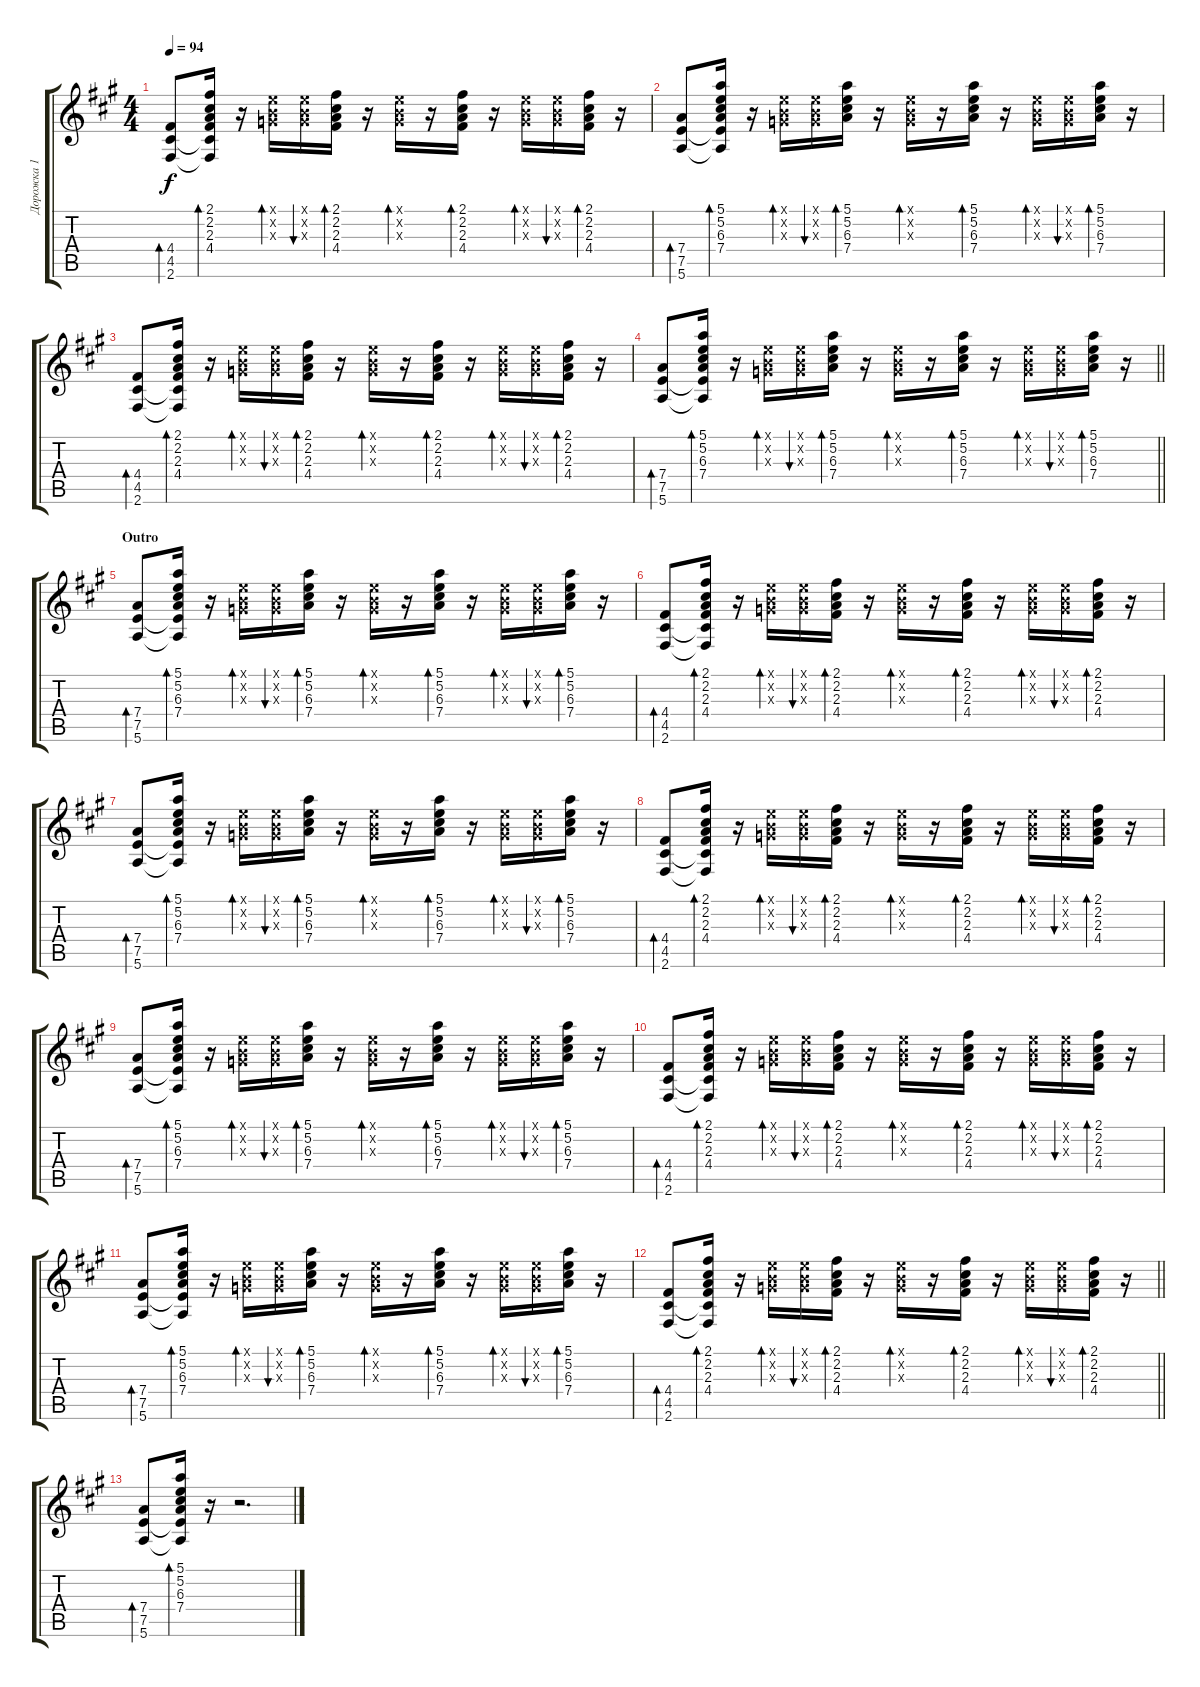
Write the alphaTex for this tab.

\track ("Дорожка 1" "Дорожка 1") {instrument acousticguitarsteel}
\staff {score tabs}
\tuning (E4 B3 G3 D3 A2 E2) {hide}
\ts (4 4)
\tempo 94
\clef g2
\ks a
(4.4 4.5 2.6).8{bd 60 dy f} (2.1 2.2 2.3 4.4 4.5{t} 2.6{t}).16{bd 60} r.16 (0.1{x} 0.2{x} 0.3{x}).16{bd 60} (0.1{x} 0.2{x} 0.3{x}).16{bu 60} (2.1 2.2 2.3 4.4).16{bd 60} r.16 (0.1{x} 0.2{x} 0.3{x}).16{bd 60} r.16 (2.1 2.2 2.3 4.4).16{bd 60} r.16 (0.1{x} 0.2{x} 0.3{x}).16{bd 60} (0.1{x} 0.2{x} 0.3{x}).16{bu 60} (2.1 2.2 2.3 4.4).16{bd 60} r.16 |
(7.4 7.5 5.6).8{bd 60} (5.1 5.2 6.3 7.4 7.5{t} 5.6{t}).16{bd 60} r.16 (0.1{x} 0.2{x} 0.3{x}).16{bd 60} (0.1{x} 0.2{x} 0.3{x}).16{bu 60} (5.1 5.2 6.3 7.4).16{bd 60} r.16 (0.1{x} 0.2{x} 0.3{x}).16{bd 60} r.16 (5.1 5.2 6.3 7.4).16{bd 60} r.16 (0.1{x} 0.2{x} 0.3{x}).16{bd 60} (0.1{x} 0.2{x} 0.3{x}).16{bu 60} (5.1 5.2 6.3 7.4).16{bd 60} r.16 |
(4.4 4.5 2.6).8{bd 60} (2.1 2.2 2.3 4.4 4.5{t} 2.6{t}).16{bd 60} r.16 (0.1{x} 0.2{x} 0.3{x}).16{bd 60} (0.1{x} 0.2{x} 0.3{x}).16{bu 60} (2.1 2.2 2.3 4.4).16{bd 60} r.16 (0.1{x} 0.2{x} 0.3{x}).16{bd 60} r.16 (2.1 2.2 2.3 4.4).16{bd 60} r.16 (0.1{x} 0.2{x} 0.3{x}).16{bd 60} (0.1{x} 0.2{x} 0.3{x}).16{bu 60} (2.1 2.2 2.3 4.4).16{bd 60} r.16 |
\barLineRight lightlight
(7.4 7.5 5.6).8{bd 60} (5.1 5.2 6.3 7.4 7.5{t} 5.6{t}).16{bd 60} r.16 (0.1{x} 0.2{x} 0.3{x}).16{bd 60} (0.1{x} 0.2{x} 0.3{x}).16{bu 60} (5.1 5.2 6.3 7.4).16{bd 60} r.16 (0.1{x} 0.2{x} 0.3{x}).16{bd 60} r.16 (5.1 5.2 6.3 7.4).16{bd 60} r.16 (0.1{x} 0.2{x} 0.3{x}).16{bd 60} (0.1{x} 0.2{x} 0.3{x}).16{bu 60} (5.1 5.2 6.3 7.4).16{bd 60} r.16 |
\section ("" "Outro")
(7.4 7.5 5.6).8{bd 60} (5.1 5.2 6.3 7.4 7.5{t} 5.6{t}).16{bd 60} r.16 (0.1{x} 0.2{x} 0.3{x}).16{bd 60} (0.1{x} 0.2{x} 0.3{x}).16{bu 60} (5.1 5.2 6.3 7.4).16{bd 60} r.16 (0.1{x} 0.2{x} 0.3{x}).16{bd 60} r.16 (5.1 5.2 6.3 7.4).16{bd 60} r.16 (0.1{x} 0.2{x} 0.3{x}).16{bd 60} (0.1{x} 0.2{x} 0.3{x}).16{bu 60} (5.1 5.2 6.3 7.4).16{bd 60} r.16 |
(4.4 4.5 2.6).8{bd 60} (2.1 2.2 2.3 4.4 4.5{t} 2.6{t}).16{bd 60} r.16 (0.1{x} 0.2{x} 0.3{x}).16{bd 60} (0.1{x} 0.2{x} 0.3{x}).16{bu 60} (2.1 2.2 2.3 4.4).16{bd 60} r.16 (0.1{x} 0.2{x} 0.3{x}).16{bd 60} r.16 (2.1 2.2 2.3 4.4).16{bd 60} r.16 (0.1{x} 0.2{x} 0.3{x}).16{bd 60} (0.1{x} 0.2{x} 0.3{x}).16{bu 60} (2.1 2.2 2.3 4.4).16{bd 60} r.16 |
(7.4 7.5 5.6).8{bd 60} (5.1 5.2 6.3 7.4 7.5{t} 5.6{t}).16{bd 60} r.16 (0.1{x} 0.2{x} 0.3{x}).16{bd 60} (0.1{x} 0.2{x} 0.3{x}).16{bu 60} (5.1 5.2 6.3 7.4).16{bd 60} r.16 (0.1{x} 0.2{x} 0.3{x}).16{bd 60} r.16 (5.1 5.2 6.3 7.4).16{bd 60} r.16 (0.1{x} 0.2{x} 0.3{x}).16{bd 60} (0.1{x} 0.2{x} 0.3{x}).16{bu 60} (5.1 5.2 6.3 7.4).16{bd 60} r.16 |
(4.4 4.5 2.6).8{bd 60} (2.1 2.2 2.3 4.4 4.5{t} 2.6{t}).16{bd 60} r.16 (0.1{x} 0.2{x} 0.3{x}).16{bd 60} (0.1{x} 0.2{x} 0.3{x}).16{bu 60} (2.1 2.2 2.3 4.4).16{bd 60} r.16 (0.1{x} 0.2{x} 0.3{x}).16{bd 60} r.16 (2.1 2.2 2.3 4.4).16{bd 60} r.16 (0.1{x} 0.2{x} 0.3{x}).16{bd 60} (0.1{x} 0.2{x} 0.3{x}).16{bu 60} (2.1 2.2 2.3 4.4).16{bd 60} r.16 |
(7.4 7.5 5.6).8{bd 60} (5.1 5.2 6.3 7.4 7.5{t} 5.6{t}).16{bd 60} r.16 (0.1{x} 0.2{x} 0.3{x}).16{bd 60} (0.1{x} 0.2{x} 0.3{x}).16{bu 60} (5.1 5.2 6.3 7.4).16{bd 60} r.16 (0.1{x} 0.2{x} 0.3{x}).16{bd 60} r.16 (5.1 5.2 6.3 7.4).16{bd 60} r.16 (0.1{x} 0.2{x} 0.3{x}).16{bd 60} (0.1{x} 0.2{x} 0.3{x}).16{bu 60} (5.1 5.2 6.3 7.4).16{bd 60} r.16 |
(4.4 4.5 2.6).8{bd 60} (2.1 2.2 2.3 4.4 4.5{t} 2.6{t}).16{bd 60} r.16 (0.1{x} 0.2{x} 0.3{x}).16{bd 60} (0.1{x} 0.2{x} 0.3{x}).16{bu 60} (2.1 2.2 2.3 4.4).16{bd 60} r.16 (0.1{x} 0.2{x} 0.3{x}).16{bd 60} r.16 (2.1 2.2 2.3 4.4).16{bd 60} r.16 (0.1{x} 0.2{x} 0.3{x}).16{bd 60} (0.1{x} 0.2{x} 0.3{x}).16{bu 60} (2.1 2.2 2.3 4.4).16{bd 60} r.16 |
(7.4 7.5 5.6).8{bd 60} (5.1 5.2 6.3 7.4 7.5{t} 5.6{t}).16{bd 60} r.16 (0.1{x} 0.2{x} 0.3{x}).16{bd 60} (0.1{x} 0.2{x} 0.3{x}).16{bu 60} (5.1 5.2 6.3 7.4).16{bd 60} r.16 (0.1{x} 0.2{x} 0.3{x}).16{bd 60} r.16 (5.1 5.2 6.3 7.4).16{bd 60} r.16 (0.1{x} 0.2{x} 0.3{x}).16{bd 60} (0.1{x} 0.2{x} 0.3{x}).16{bu 60} (5.1 5.2 6.3 7.4).16{bd 60} r.16 |
\barLineRight lightlight
(4.4 4.5 2.6).8{bd 60} (2.1 2.2 2.3 4.4 4.5{t} 2.6{t}).16{bd 60} r.16 (0.1{x} 0.2{x} 0.3{x}).16{bd 60} (0.1{x} 0.2{x} 0.3{x}).16{bu 60} (2.1 2.2 2.3 4.4).16{bd 60} r.16 (0.1{x} 0.2{x} 0.3{x}).16{bd 60} r.16 (2.1 2.2 2.3 4.4).16{bd 60} r.16 (0.1{x} 0.2{x} 0.3{x}).16{bd 60} (0.1{x} 0.2{x} 0.3{x}).16{bu 60} (2.1 2.2 2.3 4.4).16{bd 60} r.16 |
(7.4 7.5 5.6).8{bd 60} (5.1 5.2 6.3 7.4 7.5{t} 5.6{t}).16{bd 60} r.16 r.2{d}
